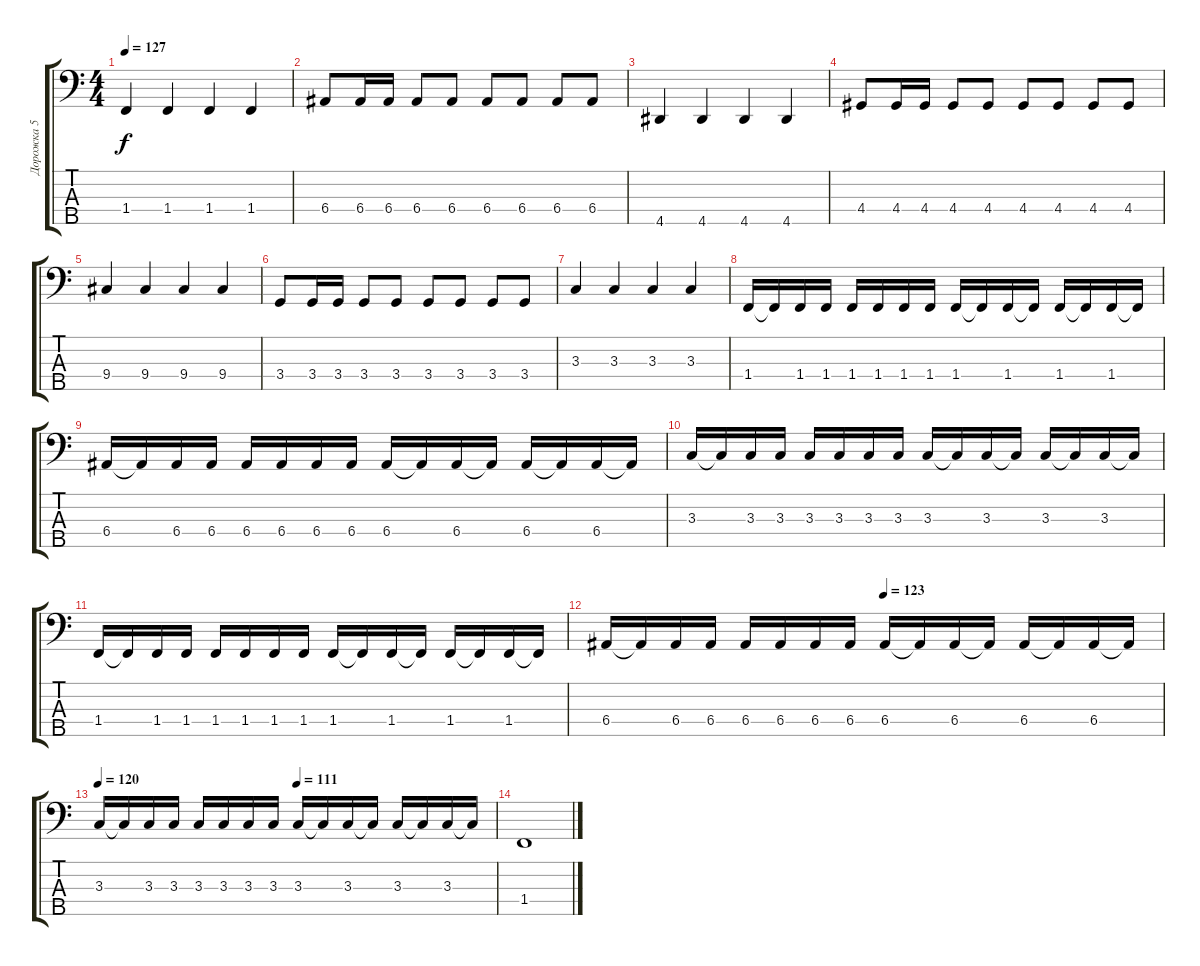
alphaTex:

\track ("Дорожка 5" "Дорожка 5") {instrument electricbassfinger}
\staff {score tabs}
\tuning (G2 D2 A1 E1 B0) {hide}
\ts (4 4)
\tempo 127
\clef f4
\ks c
1.4.4{dy f} 1.4.4 1.4.4 1.4.4 |
6.4.8 6.4.16 6.4.16 6.4.8 6.4.8 6.4.8 6.4.8 6.4.8 6.4.8 |
4.5.4 4.5.4 4.5.4 4.5.4 |
4.4.8 4.4.16 4.4.16 4.4.8 4.4.8 4.4.8 4.4.8 4.4.8 4.4.8 |
9.4.4 9.4.4 9.4.4 9.4.4 |
3.4.8 3.4.16 3.4.16 3.4.8 3.4.8 3.4.8 3.4.8 3.4.8 3.4.8 |
3.3.4 3.3.4 3.3.4 3.3.4 |
1.4.16 1.4{t}.16 1.4.16 1.4.16 1.4.16 1.4.16 1.4.16 1.4.16 1.4.16 1.4{t}.16 1.4.16 1.4{t}.16 1.4.16 1.4{t}.16 1.4.16 1.4{t}.16 |
6.4.16 6.4{t}.16 6.4.16 6.4.16 6.4.16 6.4.16 6.4.16 6.4.16 6.4.16 6.4{t}.16 6.4.16 6.4{t}.16 6.4.16 6.4{t}.16 6.4.16 6.4{t}.16 |
3.3.16 3.3{t}.16 3.3.16 3.3.16 3.3.16 3.3.16 3.3.16 3.3.16 3.3.16 3.3{t}.16 3.3.16 3.3{t}.16 3.3.16 3.3{t}.16 3.3.16 3.3{t}.16 |
1.4.16 1.4{t}.16 1.4.16 1.4.16 1.4.16 1.4.16 1.4.16 1.4.16 1.4.16 1.4{t}.16 1.4.16 1.4{t}.16 1.4.16 1.4{t}.16 1.4.16 1.4{t}.16 |
\tempo (123 0.5)
6.4.16 6.4{t}.16 6.4.16 6.4.16 6.4.16 6.4.16 6.4.16 6.4.16 6.4.16 6.4{t}.16 6.4.16 6.4{t}.16 6.4.16 6.4{t}.16 6.4.16 6.4{t}.16 |
\tempo 120
\tempo (111 0.5)
3.3.16 3.3{t}.16 3.3.16 3.3.16 3.3.16 3.3.16 3.3.16 3.3.16 3.3.16 3.3{t}.16 3.3.16 3.3{t}.16 3.3.16 3.3{t}.16 3.3.16 3.3{t}.16 |
1.4.1
